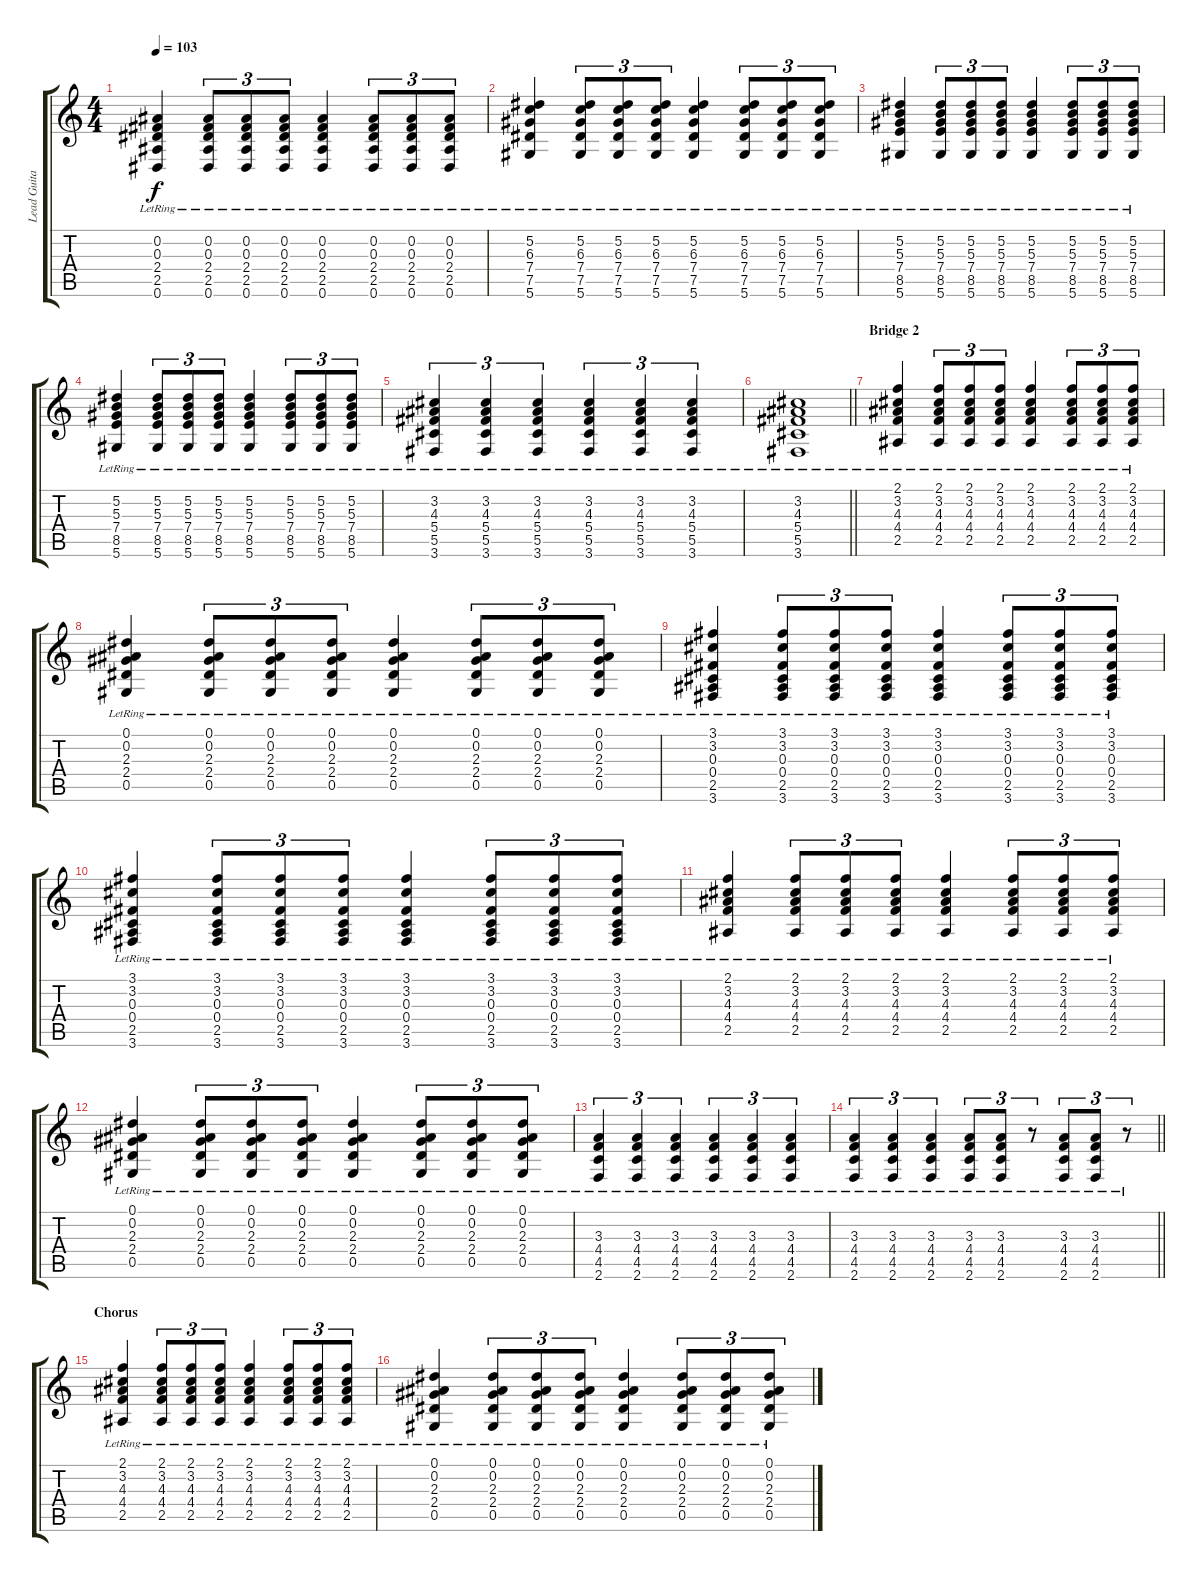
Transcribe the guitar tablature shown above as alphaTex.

\track ("Lead Guitar" "Lead Guita") {instrument acousticguitarsteel bank 77}
\staff {score tabs}
\tuning (Eb4 Bb3 Gb3 Db3 Ab2 Eb2) {hide}
\ts (4 4)
\tempo 103
\clef g2
\ks c
(0.2{lr} 0.3{lr} 2.4{lr} 2.5{lr} 0.6{lr}).4{dy f} (0.2{lr} 0.3{lr} 2.4{lr} 2.5{lr} 0.6{lr}).8{tu (3 2)} (0.2{lr} 0.3{lr} 2.4{lr} 2.5{lr} 0.6{lr}).8{tu (3 2)} (0.2{lr} 0.3{lr} 2.4{lr} 2.5{lr} 0.6{lr}).8{tu (3 2)} (0.2{lr} 0.3{lr} 2.4{lr} 2.5{lr} 0.6{lr}).4 (0.2{lr} 0.3{lr} 2.4{lr} 2.5{lr} 0.6{lr}).8{tu (3 2)} (0.2{lr} 0.3{lr} 2.4{lr} 2.5{lr} 0.6{lr}).8{tu (3 2)} (0.2{lr} 0.3{lr} 2.4{lr} 2.5{lr} 0.6{lr}).8{tu (3 2)} |
(5.2{lr} 6.3{lr} 7.4{lr} 7.5{lr} 5.6{lr}).4 (5.2{lr} 6.3{lr} 7.4{lr} 7.5{lr} 5.6{lr}).8{tu (3 2)} (5.2{lr} 6.3{lr} 7.4{lr} 7.5{lr} 5.6{lr}).8{tu (3 2)} (5.2{lr} 6.3{lr} 7.4{lr} 7.5{lr} 5.6{lr}).8{tu (3 2)} (5.2{lr} 6.3{lr} 7.4{lr} 7.5{lr} 5.6{lr}).4 (5.2{lr} 6.3{lr} 7.4{lr} 7.5{lr} 5.6{lr}).8{tu (3 2)} (5.2{lr} 6.3{lr} 7.4{lr} 7.5{lr} 5.6{lr}).8{tu (3 2)} (5.2{lr} 6.3{lr} 7.4{lr} 7.5{lr} 5.6{lr}).8{tu (3 2)} |
(5.2{lr} 5.3{lr} 7.4{lr} 8.5{lr} 5.6{lr}).4 (5.2{lr} 5.3{lr} 7.4{lr} 8.5{lr} 5.6{lr}).8{tu (3 2)} (5.2{lr} 5.3{lr} 7.4{lr} 8.5{lr} 5.6{lr}).8{tu (3 2)} (5.2{lr} 5.3{lr} 7.4{lr} 8.5{lr} 5.6{lr}).8{tu (3 2)} (5.2{lr} 5.3{lr} 7.4{lr} 8.5{lr} 5.6{lr}).4 (5.2{lr} 5.3{lr} 7.4{lr} 8.5{lr} 5.6{lr}).8{tu (3 2)} (5.2{lr} 5.3{lr} 7.4{lr} 8.5{lr} 5.6{lr}).8{tu (3 2)} (5.2{lr} 5.3{lr} 7.4{lr} 8.5{lr} 5.6{lr}).8{tu (3 2)} |
(5.2{lr} 5.3{lr} 7.4{lr} 8.5{lr} 5.6{lr}).4 (5.2{lr} 5.3{lr} 7.4{lr} 8.5{lr} 5.6{lr}).8{tu (3 2)} (5.2{lr} 5.3{lr} 7.4{lr} 8.5{lr} 5.6{lr}).8{tu (3 2)} (5.2{lr} 5.3{lr} 7.4{lr} 8.5{lr} 5.6{lr}).8{tu (3 2)} (5.2{lr} 5.3{lr} 7.4{lr} 8.5{lr} 5.6{lr}).4 (5.2{lr} 5.3{lr} 7.4{lr} 8.5{lr} 5.6{lr}).8{tu (3 2)} (5.2{lr} 5.3{lr} 7.4{lr} 8.5{lr} 5.6{lr}).8{tu (3 2)} (5.2{lr} 5.3{lr} 7.4{lr} 8.5{lr} 5.6{lr}).8{tu (3 2)} |
(3.2{lr} 4.3{lr} 5.4{lr} 5.5{lr} 3.6{lr}).4{tu (3 2)} (3.2{lr} 4.3{lr} 5.4{lr} 5.5{lr} 3.6{lr}).4{tu (3 2)} (3.2{lr} 4.3{lr} 5.4{lr} 5.5{lr} 3.6{lr}).4{tu (3 2)} (3.2{lr} 4.3{lr} 5.4{lr} 5.5{lr} 3.6{lr}).4{tu (3 2)} (3.2{lr} 4.3{lr} 5.4{lr} 5.5{lr} 3.6{lr}).4{tu (3 2)} (3.2{lr} 4.3{lr} 5.4{lr} 5.5{lr} 3.6{lr}).4{tu (3 2)} |
\barLineRight lightlight
(3.2{lr} 4.3{lr} 5.4{lr} 5.5{lr} 3.6{lr}).1 |
\section ("" "Bridge 2")
(2.1{lr} 3.2{lr} 4.3{lr} 4.4{lr} 2.5{lr}).4{volume 10} (2.1{lr} 3.2{lr} 4.3{lr} 4.4{lr} 2.5{lr}).8{tu (3 2)} (2.1{lr} 3.2{lr} 4.3{lr} 4.4{lr} 2.5{lr}).8{tu (3 2)} (2.1{lr} 3.2{lr} 4.3{lr} 4.4{lr} 2.5{lr}).8{tu (3 2)} (2.1{lr} 3.2{lr} 4.3{lr} 4.4{lr} 2.5{lr}).4 (2.1{lr} 3.2{lr} 4.3{lr} 4.4{lr} 2.5{lr}).8{tu (3 2)} (2.1{lr} 3.2{lr} 4.3{lr} 4.4{lr} 2.5{lr}).8{tu (3 2)} (2.1{lr} 3.2{lr} 4.3{lr} 4.4{lr} 2.5{lr}).8{tu (3 2)} |
(0.1{lr} 0.2{lr} 2.3{lr} 2.4{lr} 0.5{lr}).4 (0.1{lr} 0.2{lr} 2.3{lr} 2.4{lr} 0.5{lr}).8{tu (3 2)} (0.1{lr} 0.2{lr} 2.3{lr} 2.4{lr} 0.5{lr}).8{tu (3 2)} (0.1{lr} 0.2{lr} 2.3{lr} 2.4{lr} 0.5{lr}).8{tu (3 2)} (0.1{lr} 0.2{lr} 2.3{lr} 2.4{lr} 0.5{lr}).4 (0.1{lr} 0.2{lr} 2.3{lr} 2.4{lr} 0.5{lr}).8{tu (3 2)} (0.1{lr} 0.2{lr} 2.3{lr} 2.4{lr} 0.5{lr}).8{tu (3 2)} (0.1{lr} 0.2{lr} 2.3{lr} 2.4{lr} 0.5{lr}).8{tu (3 2)} |
(3.1{lr} 3.2{lr} 0.3{lr} 0.4{lr} 2.5{lr} 3.6{lr}).4 (3.1{lr} 3.2{lr} 0.3{lr} 0.4{lr} 2.5{lr} 3.6{lr}).8{tu (3 2)} (3.1{lr} 3.2{lr} 0.3{lr} 0.4{lr} 2.5{lr} 3.6{lr}).8{tu (3 2)} (3.1{lr} 3.2{lr} 0.3{lr} 0.4{lr} 2.5{lr} 3.6{lr}).8{tu (3 2)} (3.1{lr} 3.2{lr} 0.3{lr} 0.4{lr} 2.5{lr} 3.6{lr}).4 (3.1{lr} 3.2{lr} 0.3{lr} 0.4{lr} 2.5{lr} 3.6{lr}).8{tu (3 2)} (3.1{lr} 3.2{lr} 0.3{lr} 0.4{lr} 2.5{lr} 3.6{lr}).8{tu (3 2)} (3.1{lr} 3.2{lr} 0.3{lr} 0.4{lr} 2.5{lr} 3.6{lr}).8{tu (3 2)} |
(3.1{lr} 3.2{lr} 0.3{lr} 0.4{lr} 2.5{lr} 3.6{lr}).4 (3.1{lr} 3.2{lr} 0.3{lr} 0.4{lr} 2.5{lr} 3.6{lr}).8{tu (3 2)} (3.1{lr} 3.2{lr} 0.3{lr} 0.4{lr} 2.5{lr} 3.6{lr}).8{tu (3 2)} (3.1{lr} 3.2{lr} 0.3{lr} 0.4{lr} 2.5{lr} 3.6{lr}).8{tu (3 2)} (3.1{lr} 3.2{lr} 0.3{lr} 0.4{lr} 2.5{lr} 3.6{lr}).4 (3.1{lr} 3.2{lr} 0.3{lr} 0.4{lr} 2.5{lr} 3.6{lr}).8{tu (3 2)} (3.1{lr} 3.2{lr} 0.3{lr} 0.4{lr} 2.5{lr} 3.6{lr}).8{tu (3 2)} (3.1{lr} 3.2{lr} 0.3{lr} 0.4{lr} 2.5{lr} 3.6{lr}).8{tu (3 2)} |
(2.1{lr} 3.2{lr} 4.3{lr} 4.4{lr} 2.5{lr}).4 (2.1{lr} 3.2{lr} 4.3{lr} 4.4{lr} 2.5{lr}).8{tu (3 2)} (2.1{lr} 3.2{lr} 4.3{lr} 4.4{lr} 2.5{lr}).8{tu (3 2)} (2.1{lr} 3.2{lr} 4.3{lr} 4.4{lr} 2.5{lr}).8{tu (3 2)} (2.1{lr} 3.2{lr} 4.3{lr} 4.4{lr} 2.5{lr}).4 (2.1{lr} 3.2{lr} 4.3{lr} 4.4{lr} 2.5{lr}).8{tu (3 2)} (2.1{lr} 3.2{lr} 4.3{lr} 4.4{lr} 2.5{lr}).8{tu (3 2)} (2.1{lr} 3.2{lr} 4.3{lr} 4.4{lr} 2.5{lr}).8{tu (3 2)} |
(0.1{lr} 0.2{lr} 2.3{lr} 2.4{lr} 0.5{lr}).4 (0.1{lr} 0.2{lr} 2.3{lr} 2.4{lr} 0.5{lr}).8{tu (3 2)} (0.1{lr} 0.2{lr} 2.3{lr} 2.4{lr} 0.5{lr}).8{tu (3 2)} (0.1{lr} 0.2{lr} 2.3{lr} 2.4{lr} 0.5{lr}).8{tu (3 2)} (0.1{lr} 0.2{lr} 2.3{lr} 2.4{lr} 0.5{lr}).4 (0.1{lr} 0.2{lr} 2.3{lr} 2.4{lr} 0.5{lr}).8{tu (3 2)} (0.1{lr} 0.2{lr} 2.3{lr} 2.4{lr} 0.5{lr}).8{tu (3 2)} (0.1{lr} 0.2{lr} 2.3{lr} 2.4{lr} 0.5{lr}).8{tu (3 2)} |
(3.3{lr} 4.4{lr} 4.5{lr} 2.6{lr}).4{tu (3 2) volume 13} (3.3{lr} 4.4{lr} 4.5{lr} 2.6{lr}).4{tu (3 2)} (3.3{lr} 4.4{lr} 4.5{lr} 2.6{lr}).4{tu (3 2)} (3.3{lr} 4.4{lr} 4.5{lr} 2.6{lr}).4{tu (3 2)} (3.3{lr} 4.4{lr} 4.5{lr} 2.6{lr}).4{tu (3 2)} (3.3{lr} 4.4{lr} 4.5{lr} 2.6{lr}).4{tu (3 2)} |
\barLineRight lightlight
(3.3{lr} 4.4{lr} 4.5{lr} 2.6{lr}).4{tu (3 2)} (3.3{lr} 4.4{lr} 4.5{lr} 2.6{lr}).4{tu (3 2)} (3.3{lr} 4.4{lr} 4.5{lr} 2.6{lr}).4{tu (3 2)} (3.3{lr} 4.4{lr} 4.5{lr} 2.6{lr}).8{tu (3 2)} (3.3{lr} 4.4{lr} 4.5{lr} 2.6{lr}).8{tu (3 2)} r.8{tu (3 2)} (3.3{lr} 4.4{lr} 4.5{lr} 2.6{lr}).8{tu (3 2)} (3.3{lr} 4.4{lr} 4.5{lr} 2.6{lr}).8{tu (3 2)} r.8{tu (3 2)} |
\section ("" "Chorus")
(2.1{lr} 3.2{lr} 4.3{lr} 4.4{lr} 2.5{lr}).4 (2.1{lr} 3.2{lr} 4.3{lr} 4.4{lr} 2.5{lr}).8{tu (3 2)} (2.1{lr} 3.2{lr} 4.3{lr} 4.4{lr} 2.5{lr}).8{tu (3 2)} (2.1{lr} 3.2{lr} 4.3{lr} 4.4{lr} 2.5{lr}).8{tu (3 2)} (2.1{lr} 3.2{lr} 4.3{lr} 4.4{lr} 2.5{lr}).4 (2.1{lr} 3.2{lr} 4.3{lr} 4.4{lr} 2.5{lr}).8{tu (3 2)} (2.1{lr} 3.2{lr} 4.3{lr} 4.4{lr} 2.5{lr}).8{tu (3 2)} (2.1{lr} 3.2{lr} 4.3{lr} 4.4{lr} 2.5{lr}).8{tu (3 2)} |
(0.1{lr} 0.2{lr} 2.3{lr} 2.4{lr} 0.5{lr}).4 (0.1{lr} 0.2{lr} 2.3{lr} 2.4{lr} 0.5{lr}).8{tu (3 2)} (0.1{lr} 0.2{lr} 2.3{lr} 2.4{lr} 0.5{lr}).8{tu (3 2)} (0.1{lr} 0.2{lr} 2.3{lr} 2.4{lr} 0.5{lr}).8{tu (3 2)} (0.1{lr} 0.2{lr} 2.3{lr} 2.4{lr} 0.5{lr}).4 (0.1{lr} 0.2{lr} 2.3{lr} 2.4{lr} 0.5{lr}).8{tu (3 2)} (0.1{lr} 0.2{lr} 2.3{lr} 2.4{lr} 0.5{lr}).8{tu (3 2)} (0.1{lr} 0.2{lr} 2.3{lr} 2.4{lr} 0.5{lr}).8{tu (3 2)}
